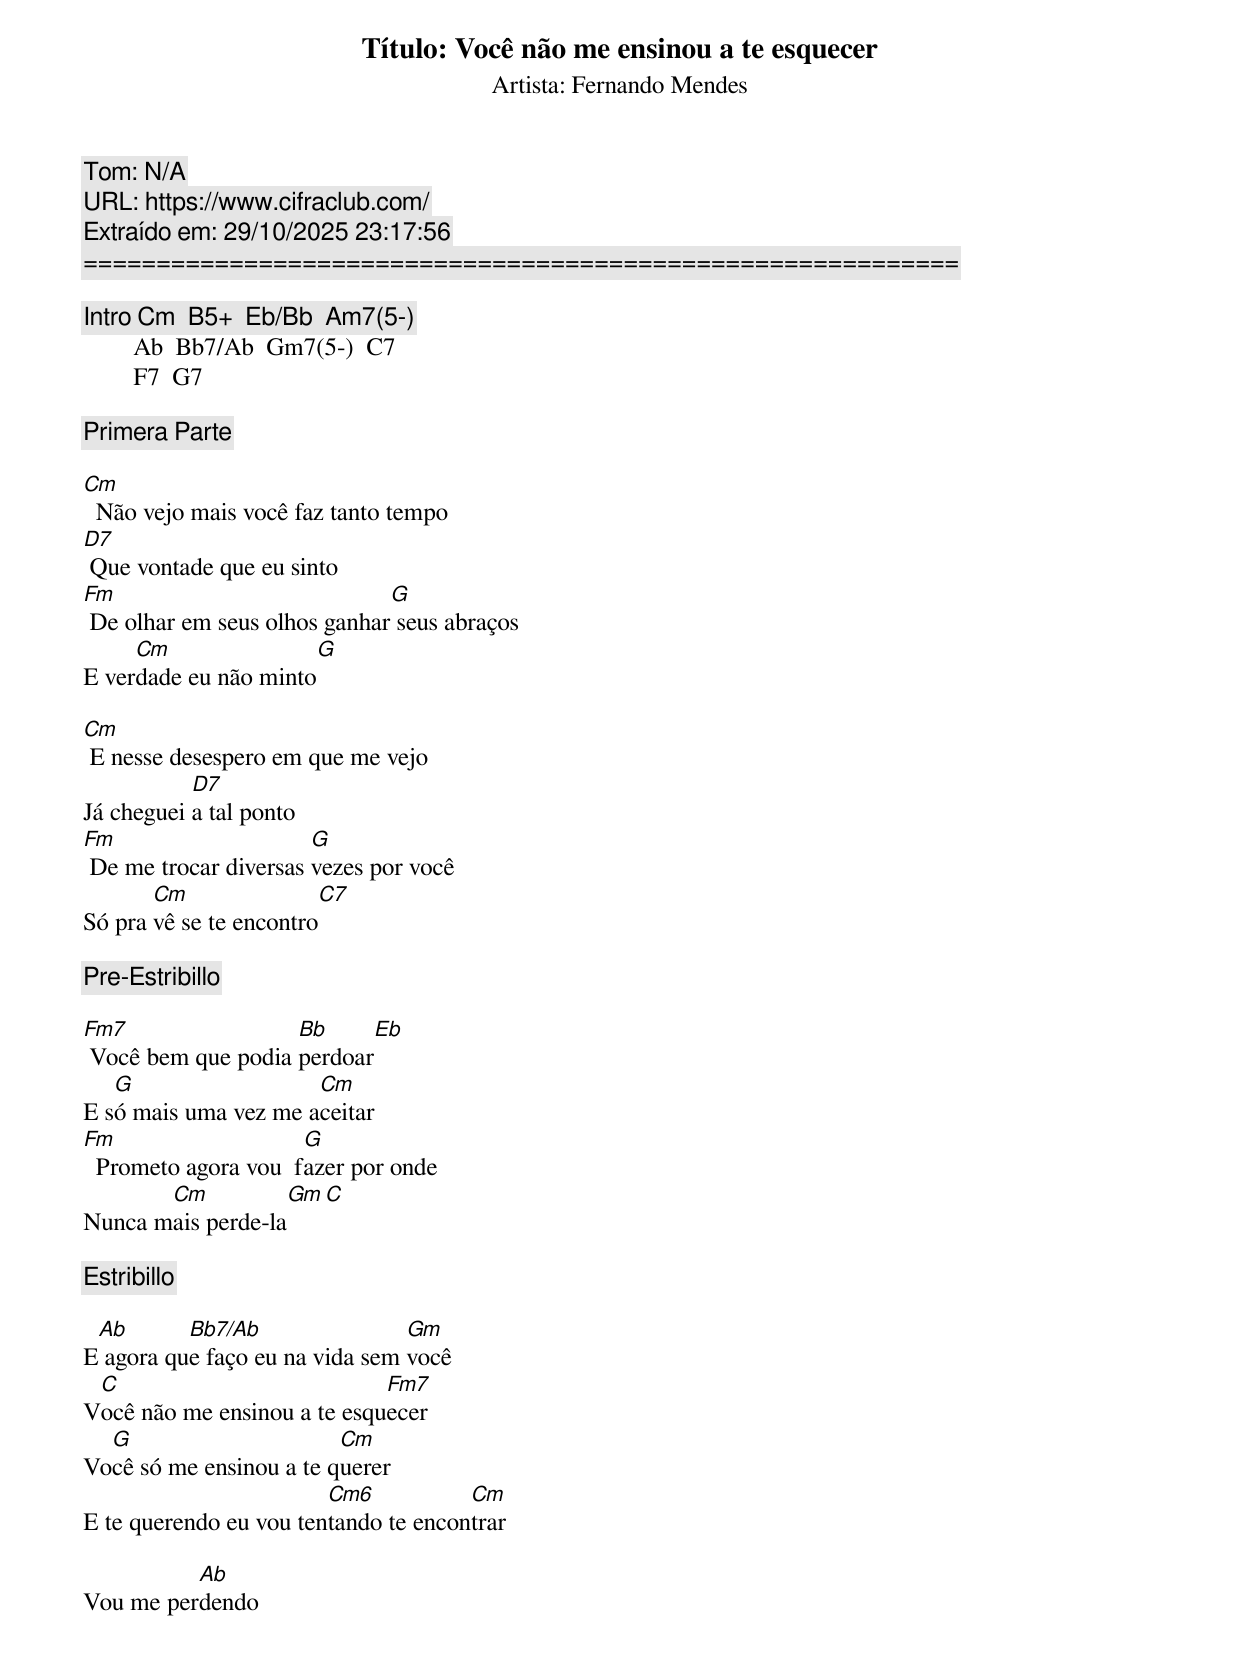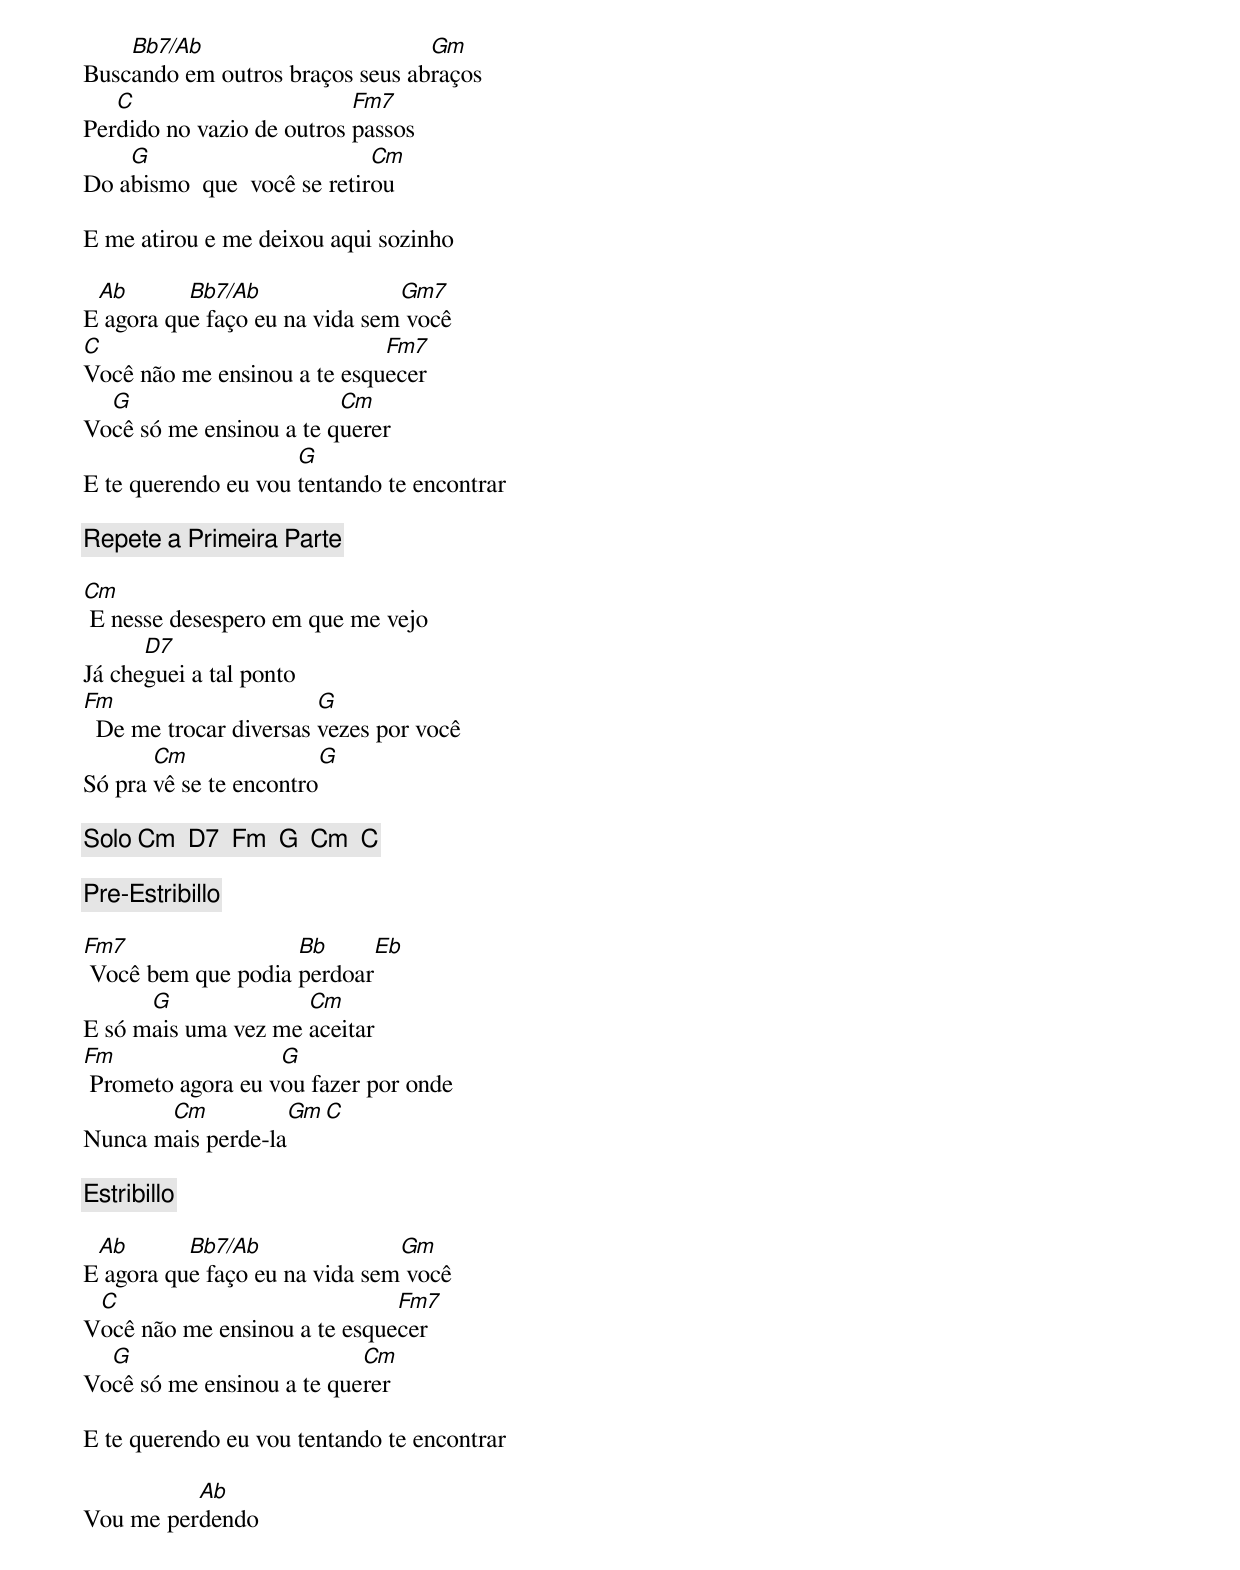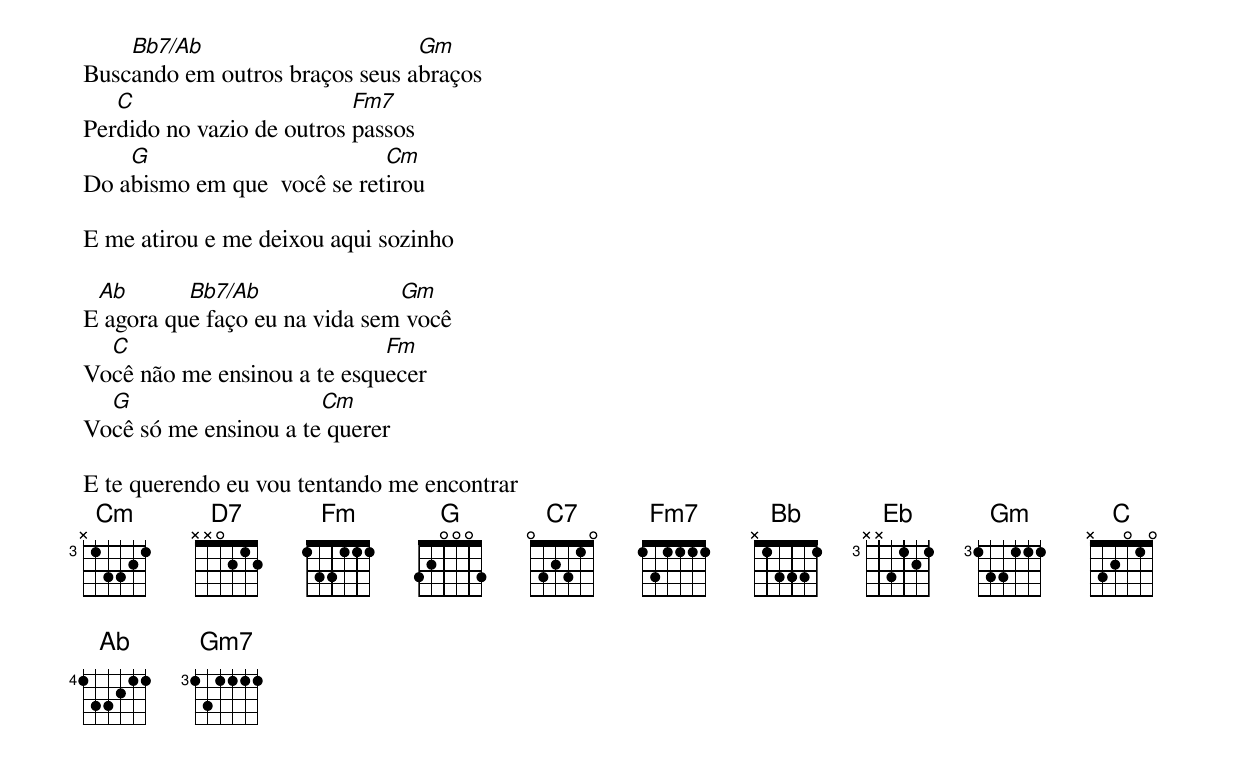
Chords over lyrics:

Título: Você não me ensinou a te esquecer
Artista: Fernando Mendes
Tom: N/A
URL: https://www.cifraclub.com/
Extraído em: 29/10/2025 23:17:56
============================================================

[Intro] Cm  B5+  Eb/Bb  Am7(5-)
        Ab  Bb7/Ab  Gm7(5-)  C7
        F7  G7

[Primera Parte]

Cm
  Não vejo mais você faz tanto tempo
D7
 Que vontade que eu sinto
Fm                            G
 De olhar em seus olhos ganhar seus abraços
     Cm                 G
E verdade eu não minto

Cm
 E nesse desespero em que me vejo
           D7
Já cheguei a tal ponto
Fm                     G
 De me trocar diversas vezes por você
       Cm               C7
Só pra vê se te encontro

[Pre-Estribillo]

Fm7                 Bb     Eb
 Você bem que podia perdoar
   G                  Cm
E só mais uma vez me aceitar
Fm                    G
  Prometo agora vou  fazer por onde
       Cm           Gm C
Nunca mais perde-la

[Estribillo]

 Ab       Bb7/Ab                Gm
E agora que faço eu na vida sem você
 C                           Fm7
Você não me ensinou a te esquecer
  G                      Cm
Você só me ensinou a te querer
                        Cm6           Cm
E te querendo eu vou tentando te encontrar

          Ab
Vou me perdendo
    Bb7/Ab                       Gm
Buscando em outros braços seus abraços
   C                       Fm7
Perdido no vazio de outros passos
    G                        Cm
Do abismo  que  você se retirou

E me atirou e me deixou aqui sozinho

 Ab       Bb7/Ab               Gm7
E agora que faço eu na vida sem você
C                            Fm7
Você não me ensinou a te esquecer
  G                      Cm
Você só me ensinou a te querer
                     G
E te querendo eu vou tentando te encontrar

[Repete a Primeira Parte]

Cm
 E nesse desespero em que me vejo
      D7
Já cheguei a tal ponto
Fm                      G
  De me trocar diversas vezes por você
       Cm                G
Só pra vê se te encontro

[Solo] Cm  D7  Fm  G  Cm  C

[Pre-Estribillo]

Fm7                 Bb     Eb
 Você bem que podia perdoar
      G              Cm
E só mais uma vez me aceitar
Fm                 G
 Prometo agora eu vou fazer por onde
       Cm           Gm C
Nunca mais perde-la

[Estribillo]

 Ab       Bb7/Ab               Gm
E agora que faço eu na vida sem você
 C                            Fm7
Você não me ensinou a te esquecer
  G                        Cm
Você só me ensinou a te querer

E te querendo eu vou tentando te encontrar

          Ab
Vou me perdendo
    Bb7/Ab                      Gm
Buscando em outros braços seus abraços
   C                       Fm7
Perdido no vazio de outros passos
    G                        Cm
Do abismo em que  você se retirou

E me atirou e me deixou aqui sozinho

 Ab       Bb7/Ab               Gm
E agora que faço eu na vida sem você
  C                          Fm
Você não me ensinou a te esquecer
  G                    Cm
Você só me ensinou a te querer

E te querendo eu vou tentando me encontrar
